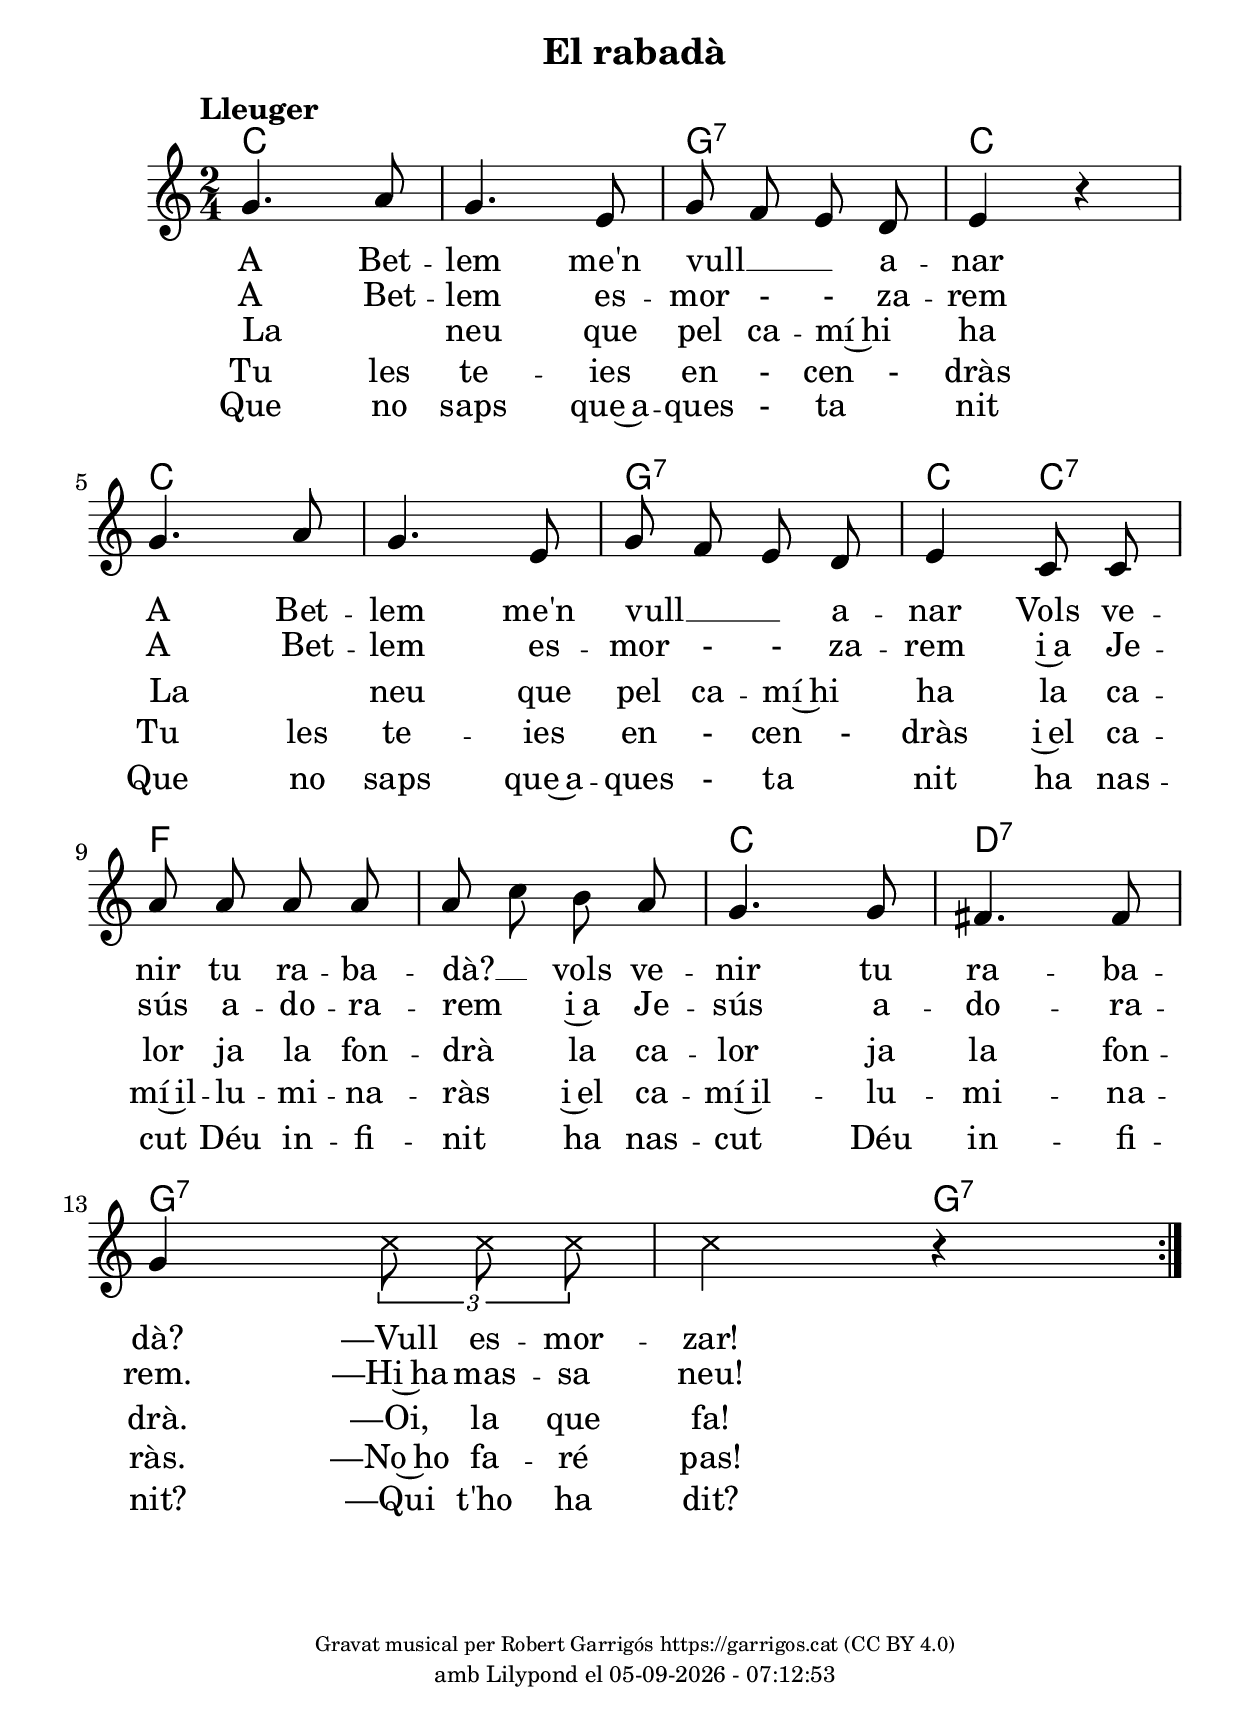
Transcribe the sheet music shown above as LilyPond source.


\version "2.24.3"
\language "english"

% #(set-global-staff-size 30)
data = #(strftime "%d-%m-%Y - %H:%M:%S" (localtime (current-time)))

\include "predefined-guitar-fretboards.ly"

global = {
  % \overrideTimeSignatureSettings
  % 4/4        % timeSignatureFraction
  % 1/4        % baseMomentFraction
  % 2,2        % beatStructure
  % #'()       % beamExceptions
  \key c \major
  \time 2/4
  \tempo "Lleuger"
  \set Score.tempoHideNote = ##t
  \tempo 4=80

}


melody = \relative c'' {
  \clef treble
  \global

  | g4. a8
  | g4. e8
  | g f e d
  | e4 r4 \break
  | g4. a8
  | g4. e8
  | g f e d
  | e4 c8 c \break
  | a' a a a
  | a c b a
  | g4. g8
  | fs4. fs8 \break
  | g4 \override NoteHead.style = #'cross \tuplet 3/2 4 { c8 c c }
  | c4 r4
  \bar ":|."
}

chnames = {
  \chordmode{
    c1
    g2:7
    c2
    c1
    g2:7
    c4 c4:7
    f1
    c2
    d2:7
    g4:7
    s2
    g4:7
  }
}

catala = \lyricmode {

  <<

    {
      A Bet -- lem me'n vull __ _ _ a -- nar
      A Bet -- lem me'n vull __ _ _ a -- nar
      Vols ve -- nir tu ra -- ba -- dà? __ _
      vols ve -- nir tu ra -- ba -- dà?
      —Vull es -- mor -- zar!
    }
    \new Lyrics = "secondVerse" \with { alignBelowContext = "catala" }
    {
      A Bet -- lem es -- mor __ - - za -- rem
      A Bet -- lem es -- mor __ - - za -- rem
      i~a Je -- sús a -- do -- ra -- rem __ _
      i~a Je -- sús a -- do -- ra -- rem.
      —Hi~ha mas -- sa neu!
    }
    \new Lyrics = "thirdVerse" \with { alignBelowContext = "catala" }
    {
      La __ _ neu que pel ca -- mí~hi __ _  ha
      La __ _ neu que pel ca -- mí~hi __ _  ha
      la ca -- lor ja la fon -- drà __ _
      la ca -- lor ja la fon -- drà.
      —Oi, la que fa!
    }
    \new Lyrics = "forthVerse" \with { alignBelowContext = "catala" }
    {
      Tu les te -- ies en __ - cen __ - dràs
      Tu les te -- ies en __ - cen __ - dràs
      i~el ca -- mí~il -- lu -- mi -- na -- ràs __ _
      i~el ca -- mí~il -- lu -- mi -- na -- ràs.
      —No~ho fa -- ré pas!
    }
    \new Lyrics = "fifthVerse" \with { alignBelowContext = "catala"  }
    {
      Que no saps que~a -- ques __ - ta __ _ nit
      Que no saps que~a -- ques __ - ta __ _ nit
      ha nas -- cut Déu in -- fi -- nit __ _
      ha nas -- cut Déu in -- fi -- nit?
      —Qui t'ho ha dit?
    }
  >>



}



titol = "El rabadà"
subtitol = ""
compositor = ""
lletrista = ""
traductor = ""


%%%%%%%%%%%%%%%%%%%%%%%%%%%%%%%%%%%%%
%%%%%%%%%%%%% PDF %%%%%%%%%%%%%%%%%%%
%%%%%%%%%%%%%%%%%%%%%%%%%%%%%%%%%%%%%

\book {
  % \bookOutputSuffix ""
  \header {
    title = \titol
    subtitle = \subtitol
    composer = \compositor
    arranger = \lletrista
    poet = \traductor
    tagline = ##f
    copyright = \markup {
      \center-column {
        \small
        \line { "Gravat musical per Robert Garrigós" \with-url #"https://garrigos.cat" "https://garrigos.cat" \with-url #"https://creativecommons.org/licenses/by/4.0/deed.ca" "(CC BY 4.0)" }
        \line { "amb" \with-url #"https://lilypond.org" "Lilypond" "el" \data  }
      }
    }
  }
  \score {
    <<
      \new ChordNames {
        \set majorSevenSymbol = \markup { \whiteTriangleMarkup 7 }
        \chnames
      }
      % \new FretBoards {
      %   \chnames
      % }
      \new Voice = "mel" { \set Staff.midiInstrument = "voice oohs" \autoBeamOff \melody }
      \new Lyrics \with {
        \override VerticalAxisGroup.nonstaff-relatedstaff-spacing.padding = #2
      }
      \lyricsto mel \catala
    >>
    \layout {
      #(layout-set-staff-size 26)
      \context {
        \Staff \RemoveEmptyStaves
      }
      \context {
        \Lyrics
        \override VerticalAxisGroup.nonstaff-nonstaff-spacing.padding = #1
      }
    }
    \midi { }
  }
  \paper {
    set-paper-size = "a5"
    top-margin = 10
    left-margin = 15
    indent = 10
    max-systems-per-page = 6
    score-system-spacing =
    #'((basic-distance . 20)
       (minimum-distance . 15)
       (padding . 0)
       (stretchability . 20))

    last-bottom-spacing =
    #'((basic-distance . 30)
       (minimum-distance . 30)
       (padding . 0)
       (stretchability . 10))
    markup-system-spacing =
    #'((minimum-distance . 15))
    system-system-spacing =
    #'((basic-distance . 13)
       (minimum-distance . 13)
       (padding . 3))
    % staff-staff-spacing =
    % #'((padding . 10))
    % default-staff-staff-spacing =
    % #'((basic-distance . 0)
    %    (minimum-distance . 0)
    %    (padding . 0)
    %    (stretchability . 10))
    % annotate-spacing = ##t
    % print-all-headers = ##t
    % print-first-page-number = ##t
    oddFooterMarkup = \markup {
      \center-column {
        % \line { \fromproperty #'header:title "- pàgina" \fromproperty #'page:page-number-string "de" \concat {\page-ref #'lastPage "0" "?"} }
        \fill-line { \fromproperty #'header:copyright }
      }
    }
    evenFooterMarkup = \markup {
      \center-column {
        % \line { \fromproperty #'header:title "- pàgina" \fromproperty #'page:page-number-string "de" \concat {\page-ref #'lastPage "0" "?"} }
        \fill-line { \fromproperty #'header:copyright }
      }
    }
  }
}
